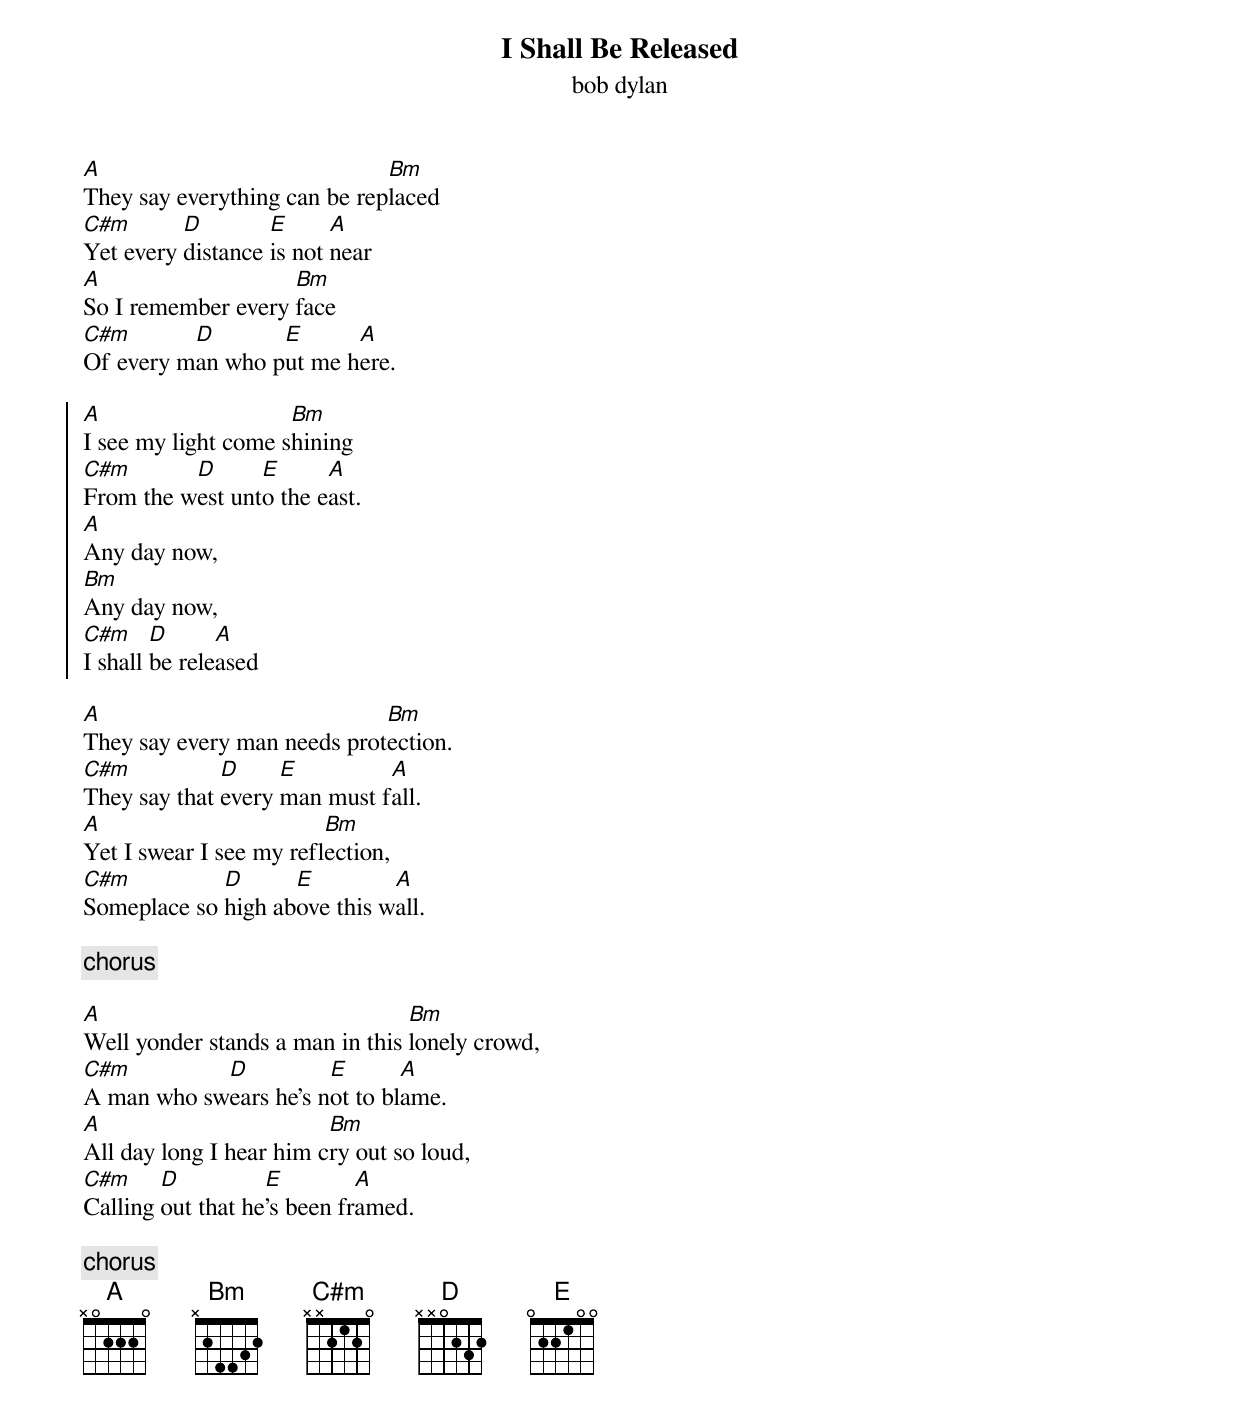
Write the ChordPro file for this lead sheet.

{title: I Shall Be Released}
{subtitle: bob dylan}

[A]They say everything can be rep[Bm]laced
[C#m]Yet every [D]distance [E]is not [A]near
[A]So I remember every [Bm]face
[C#m]Of every m[D]an who p[E]ut me h[A]ere.

{soc}
[A]I see my light come s[Bm]hining
[C#m]From the w[D]est unt[E]o the e[A]ast.
[A]Any day now,
[Bm]Any day now,
[C#m]I shall [D]be rele[A]ased
{eoc}

[A]They say every man needs prot[Bm]ection.
[C#m]They say that [D]every [E]man must f[A]all.
[A]Yet I swear I see my refl[Bm]ection,
[C#m]Someplace so [D]high ab[E]ove this w[A]all.

{c:chorus}

[A]Well yonder stands a man in this [Bm]lonely crowd,
[C#m]A man who sw[D]ears he's n[E]ot to bl[A]ame.
[A]All day long I hear him c[Bm]ry out so loud,
[C#m]Calling [D]out that he[E]'s been fr[A]amed.

{c:chorus}
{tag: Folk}
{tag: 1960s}
